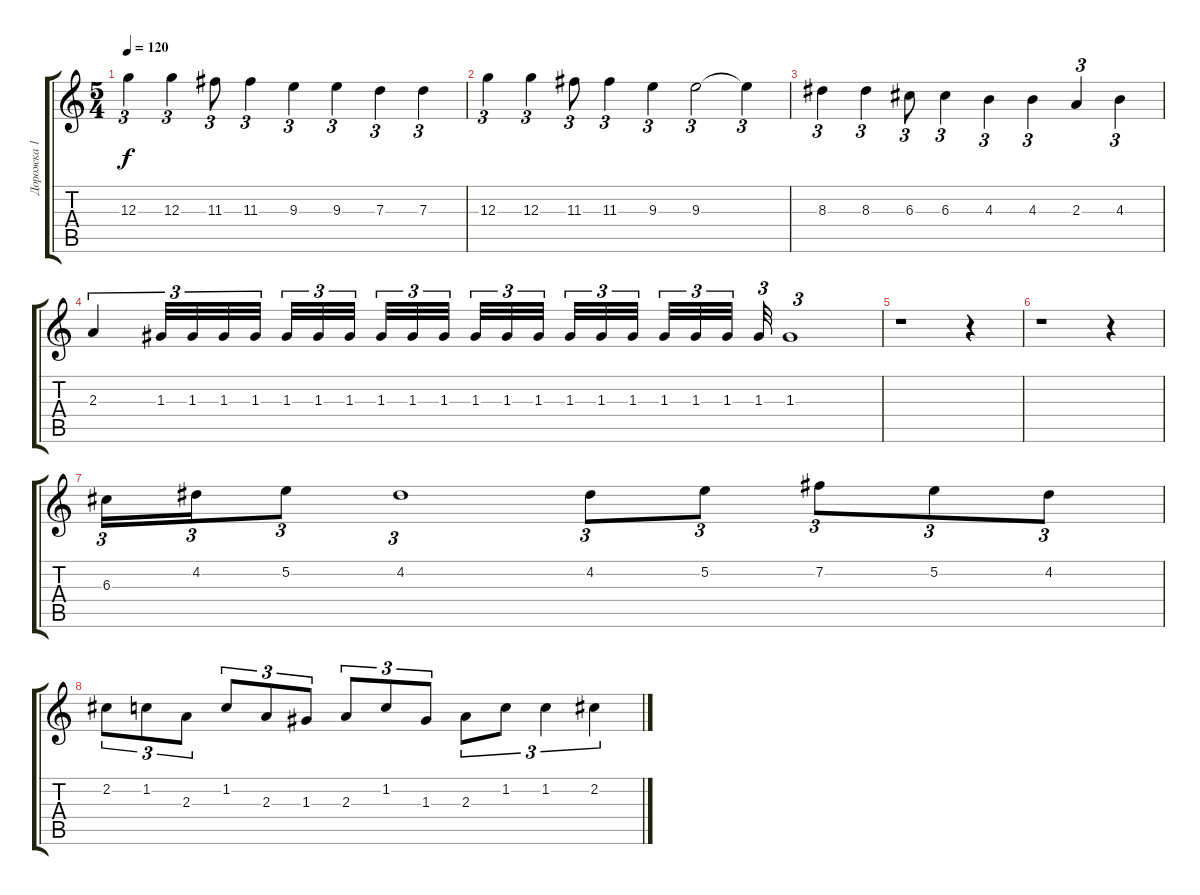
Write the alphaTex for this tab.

\track ("Дорожка 1" "Дорожка 1") {instrument acousticguitarnylon}
\staff {score tabs}
\tuning (E4 B3 G3 D3 A2 E2) {hide}
\ts (5 4)
\tempo 120
\clef g2
\ks c
12.3.4{tu (3 2) dy f} 12.3.4{tu (3 2)} 11.3.8{tu (3 2)} 11.3.4{tu (3 2)} 9.3.4{tu (3 2)} 9.3.4{tu (3 2)} 7.3.4{tu (3 2)} 7.3.4{tu (3 2)} |
12.3.4{tu (3 2)} 12.3.4{tu (3 2)} 11.3.8{tu (3 2)} 11.3.4{tu (3 2)} 9.3.4{tu (3 2)} 9.3.2{tu (3 2)} 9.3{t}.4{tu (3 2)} |
8.3.4{tu (3 2)} 8.3.4{tu (3 2)} 6.3.8{tu (3 2)} 6.3.4{tu (3 2)} 4.3.4{tu (3 2)} 4.3.4{tu (3 2)} 2.3.4{tu (3 2)} 4.3.4{tu (3 2)} |
2.3.4{tu (3 2)} 1.3.32{tu (3 2)} 1.3.32{tu (3 2)} 1.3.32{tu (3 2)} 1.3.32{tu (3 2)} 1.3.32{tu (3 2)} 1.3.32{tu (3 2)} 1.3.32{tu (3 2)} 1.3.32{tu (3 2)} 1.3.32{tu (3 2)} 1.3.32{tu (3 2)} 1.3.32{tu (3 2)} 1.3.32{tu (3 2)} 1.3.32{tu (3 2)} 1.3.32{tu (3 2)} 1.3.32{tu (3 2)} 1.3.32{tu (3 2)} 1.3.32{tu (3 2)} 1.3.32{tu (3 2)} 1.3.32{tu (3 2)} 1.3.32{tu (3 2)} 1.3.1{tu (3 2)} |
r.1 r.4 |
r.1 r.4 |
6.3.16{tu (3 2)} 4.2.16{tu (3 2)} 5.2.8{tu (3 2)} 4.2.1{tu (3 2)} 4.2.8{tu (3 2)} 5.2.8{tu (3 2)} 7.2.8{tu (3 2)} 5.2.8{tu (3 2)} 4.2.8{tu (3 2)} |
2.2.8{tu (3 2)} 1.2.8{tu (3 2)} 2.3.8{tu (3 2)} 1.2.8{tu (3 2)} 2.3.8{tu (3 2)} 1.3.8{tu (3 2)} 2.3.8{tu (3 2)} 1.2.8{tu (3 2)} 1.3.8{tu (3 2)} 2.3.8{tu (3 2)} 1.2.8{tu (3 2)} 1.2.4{tu (3 2)} 2.2.4{tu (3 2)}
